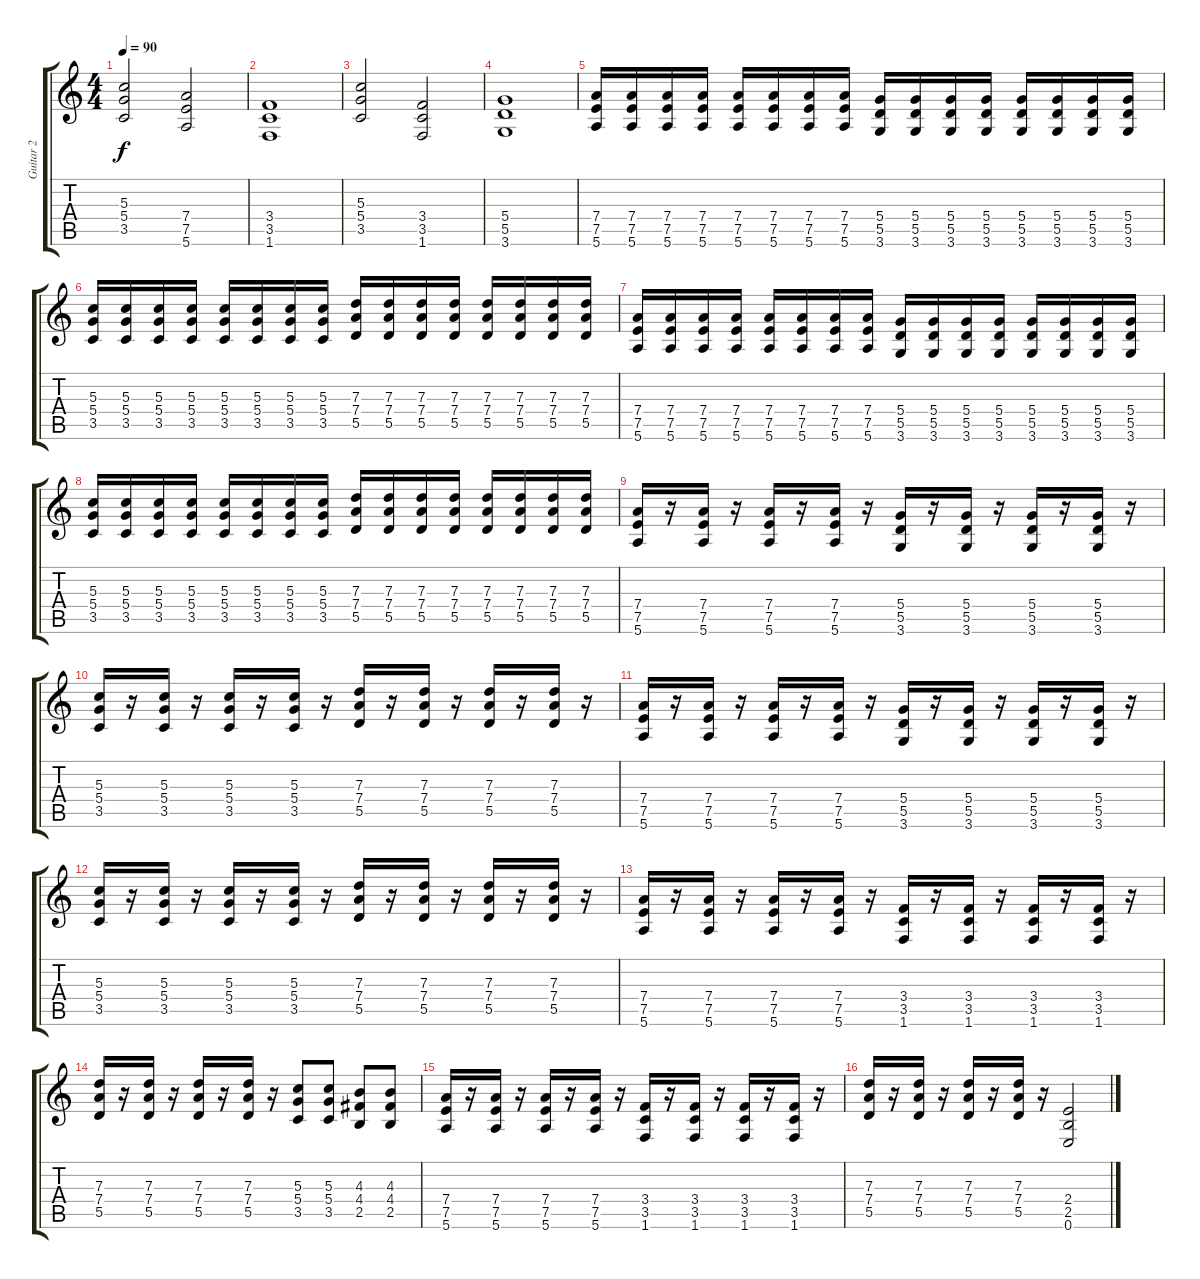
\track ("Guitar 2" "Guitar 2") {instrument distortionguitar}
\staff {score tabs}
\tuning (E4 B3 G3 D3 A2 E2) {hide}
\ts (4 4)
\tempo 90
\clef g2
\ks c
(5.3 5.4 3.5).2{dy f} (7.4 7.5 5.6).2 |
(3.4 3.5 1.6).1 |
(5.3 5.4 3.5).2 (3.4 3.5 1.6).2 |
(5.4 5.5 3.6).1 |
(7.4 7.5 5.6).16 (7.4 7.5 5.6).16 (7.4 7.5 5.6).16 (7.4 7.5 5.6).16 (7.4 7.5 5.6).16 (7.4 7.5 5.6).16 (7.4 7.5 5.6).16 (7.4 7.5 5.6).16 (5.4 5.5 3.6).16 (5.4 5.5 3.6).16 (5.4 5.5 3.6).16 (5.4 5.5 3.6).16 (5.4 5.5 3.6).16 (5.4 5.5 3.6).16 (5.4 5.5 3.6).16 (5.4 5.5 3.6).16 |
(5.3 5.4 3.5).16 (5.3 5.4 3.5).16 (5.3 5.4 3.5).16 (5.3 5.4 3.5).16 (5.3 5.4 3.5).16 (5.3 5.4 3.5).16 (5.3 5.4 3.5).16 (5.3 5.4 3.5).16 (7.3 7.4 5.5).16 (7.3 7.4 5.5).16 (7.3 7.4 5.5).16 (7.3 7.4 5.5).16 (7.3 7.4 5.5).16 (7.3 7.4 5.5).16 (7.3 7.4 5.5).16 (7.3 7.4 5.5).16 |
(7.4 7.5 5.6).16 (7.4 7.5 5.6).16 (7.4 7.5 5.6).16 (7.4 7.5 5.6).16 (7.4 7.5 5.6).16 (7.4 7.5 5.6).16 (7.4 7.5 5.6).16 (7.4 7.5 5.6).16 (5.4 5.5 3.6).16 (5.4 5.5 3.6).16 (5.4 5.5 3.6).16 (5.4 5.5 3.6).16 (5.4 5.5 3.6).16 (5.4 5.5 3.6).16 (5.4 5.5 3.6).16 (5.4 5.5 3.6).16 |
(5.3 5.4 3.5).16 (5.3 5.4 3.5).16 (5.3 5.4 3.5).16 (5.3 5.4 3.5).16 (5.3 5.4 3.5).16 (5.3 5.4 3.5).16 (5.3 5.4 3.5).16 (5.3 5.4 3.5).16 (7.3 7.4 5.5).16 (7.3 7.4 5.5).16 (7.3 7.4 5.5).16 (7.3 7.4 5.5).16 (7.3 7.4 5.5).16 (7.3 7.4 5.5).16 (7.3 7.4 5.5).16 (7.3 7.4 5.5).16 |
(7.4 7.5 5.6).16 r.16 (7.4 7.5 5.6).16 r.16 (7.4 7.5 5.6).16 r.16 (7.4 7.5 5.6).16 r.16 (5.4 5.5 3.6).16 r.16 (5.4 5.5 3.6).16 r.16 (5.4 5.5 3.6).16 r.16 (5.4 5.5 3.6).16 r.16 |
(5.3 5.4 3.5).16 r.16 (5.3 5.4 3.5).16 r.16 (5.3 5.4 3.5).16 r.16 (5.3 5.4 3.5).16 r.16 (7.3 7.4 5.5).16 r.16 (7.3 7.4 5.5).16 r.16 (7.3 7.4 5.5).16 r.16 (7.3 7.4 5.5).16 r.16 |
(7.4 7.5 5.6).16 r.16 (7.4 7.5 5.6).16 r.16 (7.4 7.5 5.6).16 r.16 (7.4 7.5 5.6).16 r.16 (5.4 5.5 3.6).16 r.16 (5.4 5.5 3.6).16 r.16 (5.4 5.5 3.6).16 r.16 (5.4 5.5 3.6).16 r.16 |
(5.3 5.4 3.5).16 r.16 (5.3 5.4 3.5).16 r.16 (5.3 5.4 3.5).16 r.16 (5.3 5.4 3.5).16 r.16 (7.3 7.4 5.5).16 r.16 (7.3 7.4 5.5).16 r.16 (7.3 7.4 5.5).16 r.16 (7.3 7.4 5.5).16 r.16 |
(7.4 7.5 5.6).16 r.16 (7.4 7.5 5.6).16 r.16 (7.4 7.5 5.6).16 r.16 (7.4 7.5 5.6).16 r.16 (3.4 3.5 1.6).16 r.16 (3.4 3.5 1.6).16 r.16 (3.4 3.5 1.6).16 r.16 (3.4 3.5 1.6).16 r.16 |
(7.3 7.4 5.5).16 r.16 (7.3 7.4 5.5).16 r.16 (7.3 7.4 5.5).16 r.16 (7.3 7.4 5.5).16 r.16 (5.3 5.4 3.5).8 (5.3 5.4 3.5).8 (4.3 4.4 2.5).8 (4.3 4.4 2.5).8 |
(7.4 7.5 5.6).16 r.16 (7.4 7.5 5.6).16 r.16 (7.4 7.5 5.6).16 r.16 (7.4 7.5 5.6).16 r.16 (3.4 3.5 1.6).16 r.16 (3.4 3.5 1.6).16 r.16 (3.4 3.5 1.6).16 r.16 (3.4 3.5 1.6).16 r.16 |
(7.3 7.4 5.5).16 r.16 (7.3 7.4 5.5).16 r.16 (7.3 7.4 5.5).16 r.16 (7.3 7.4 5.5).16 r.16 (2.4 2.5 0.6).2
